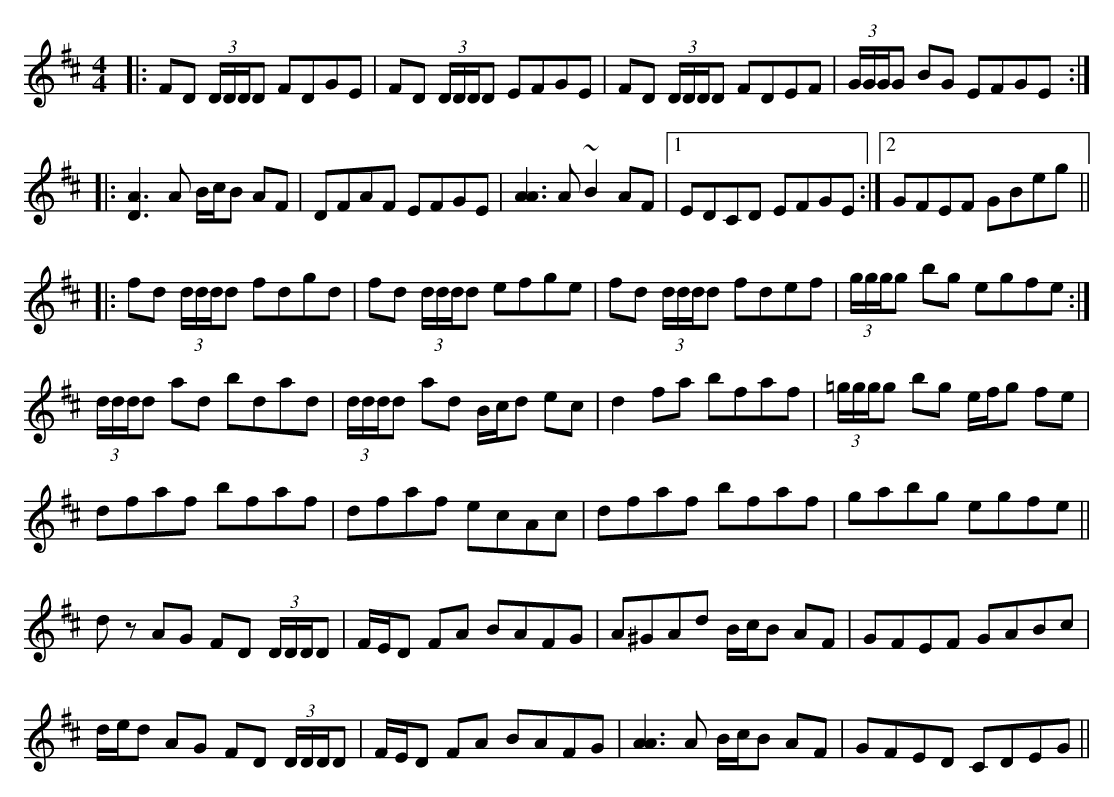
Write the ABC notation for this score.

X:1
M:4/4
K:D
|:FD (3D/D/D/D FDGE|FD (3D/D/D/D EFGE|FD (3D/D/D/D FDEF|(3G/G/G/G BG EFGE:|
|:[D3A3] A B/c/B AF|DFAF EFGE|[A3A3] A ~B2 AF|1 EDCD EFGE:|2 GFEF GBeg||
|:fd (3d/d/d/d fdgd|fd (3d/d/d/d efge|fd (3d/d/d/d fdef|(3g/g/g/g bg egfe:|
(3d/d/d/d ad bdad|(3d/d/d/d ad B/c/d ec|d2 fa bfaf|(3=g/g/g/g bg e/f/g fe|
dfaf bfaf|dfaf ecAc|dfaf bfaf|gabg egfe||
dz AG FD (3D/D/D/D|F/E/D FA BAFG|A^GAd B/c/B AF|GFEF GABc|
d/e/d AG FD (3D/D/D/D|F/E/D FA BAFG|[A3A3] A B/c/B AF|GFED CDEG||
